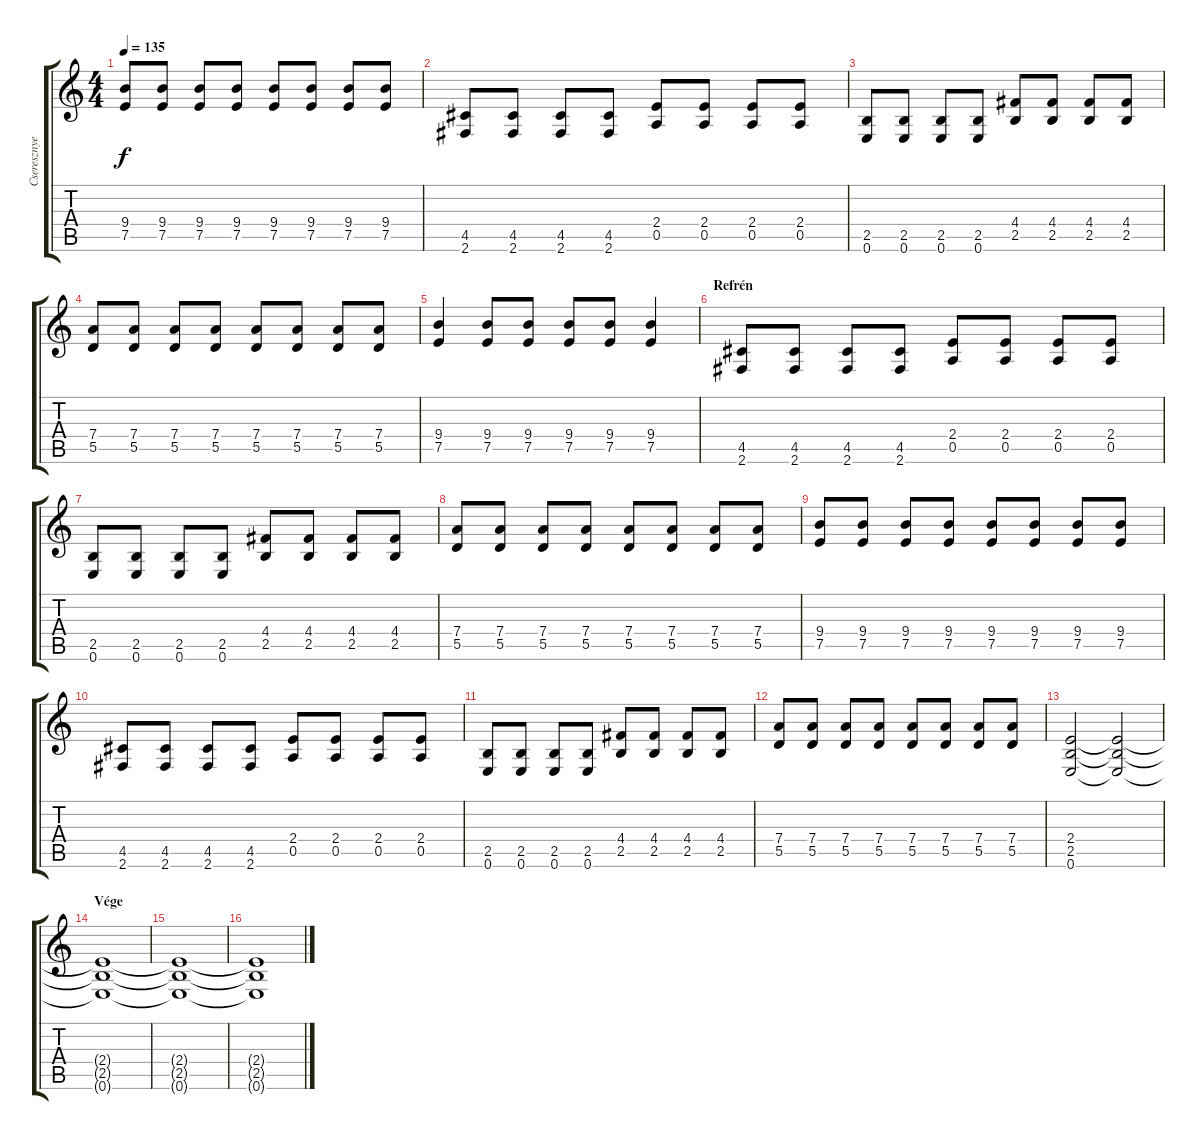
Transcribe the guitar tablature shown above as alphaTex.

\track ("Cseresznye" "Cseresznye") {instrument distortionguitar}
\staff {score tabs}
\tuning (E4 B3 G3 D3 A2 E2) {hide}
\ts (4 4)
\tempo 135
\clef g2
\ks c
(9.4 7.5).8{dy f} (9.4 7.5).8 (9.4 7.5).8 (9.4 7.5).8 (9.4 7.5).8 (9.4 7.5).8 (9.4 7.5).8 (9.4 7.5).8 |
(4.5 2.6).8 (4.5 2.6).8 (4.5 2.6).8 (4.5 2.6).8 (2.4 0.5).8 (2.4 0.5).8 (2.4 0.5).8 (2.4 0.5).8 |
(2.5 0.6).8 (2.5 0.6).8 (2.5 0.6).8 (2.5 0.6).8 (4.4 2.5).8 (4.4 2.5).8 (4.4 2.5).8 (4.4 2.5).8 |
(7.4 5.5).8 (7.4 5.5).8 (7.4 5.5).8 (7.4 5.5).8 (7.4 5.5).8 (7.4 5.5).8 (7.4 5.5).8 (7.4 5.5).8 |
(9.4 7.5).4 (9.4 7.5).8 (9.4 7.5).8 (9.4 7.5).8 (9.4 7.5).8 (9.4 7.5).4 |
\section ("" "Refrén")
(4.5 2.6).8 (4.5 2.6).8 (4.5 2.6).8 (4.5 2.6).8 (2.4 0.5).8 (2.4 0.5).8 (2.4 0.5).8 (2.4 0.5).8 |
(2.5 0.6).8 (2.5 0.6).8 (2.5 0.6).8 (2.5 0.6).8 (4.4 2.5).8 (4.4 2.5).8 (4.4 2.5).8 (4.4 2.5).8 |
(7.4 5.5).8 (7.4 5.5).8 (7.4 5.5).8 (7.4 5.5).8 (7.4 5.5).8 (7.4 5.5).8 (7.4 5.5).8 (7.4 5.5).8 |
(9.4 7.5).8 (9.4 7.5).8 (9.4 7.5).8 (9.4 7.5).8 (9.4 7.5).8 (9.4 7.5).8 (9.4 7.5).8 (9.4 7.5).8 |
(4.5 2.6).8 (4.5 2.6).8 (4.5 2.6).8 (4.5 2.6).8 (2.4 0.5).8 (2.4 0.5).8 (2.4 0.5).8 (2.4 0.5).8 |
(2.5 0.6).8 (2.5 0.6).8 (2.5 0.6).8 (2.5 0.6).8 (4.4 2.5).8 (4.4 2.5).8 (4.4 2.5).8 (4.4 2.5).8 |
(7.4 5.5).8 (7.4 5.5).8 (7.4 5.5).8 (7.4 5.5).8 (7.4 5.5).8 (7.4 5.5).8 (7.4 5.5).8 (7.4 5.5).8 |
(2.4 2.5 0.6).2 (2.4{t} 2.5{t} 0.6{t}).2 |
\section ("" "Vége")
(2.4{t} 2.5{t} 0.6{t}).1 |
(2.4{t} 2.5{t} 0.6{t}).1 |
(2.4{t} 2.5{t} 0.6{t}).1
